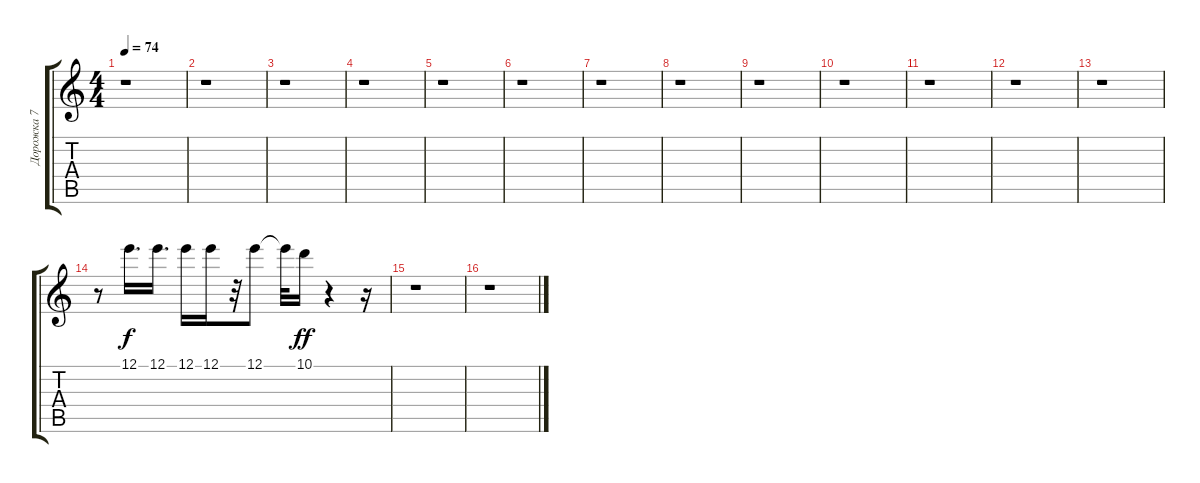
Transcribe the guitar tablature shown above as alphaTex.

\track ("Дорожка 7" "Дорожка 7") {instrument distortionguitar}
\staff {score tabs}
\tuning (E4 B3 G3 D3 A2 E2) {hide}
\ts (4 4)
\tempo 74
\clef g2
\ks c
r.1{dy mp} |
r.1 |
r.1 |
r.1 |
r.1 |
r.1 |
r.1 |
r.1 |
r.1 |
r.1 |
r.1 |
r.1 |
r.1 |
r.8 12.1.16{d dy f volume 11 balance 9} 12.1.16{d} 12.1.16 12.1.16 r.32 12.1.8 12.1{t}.32 10.1.16{dy ff} r.4 r.16 |
r.1 |
r.1
